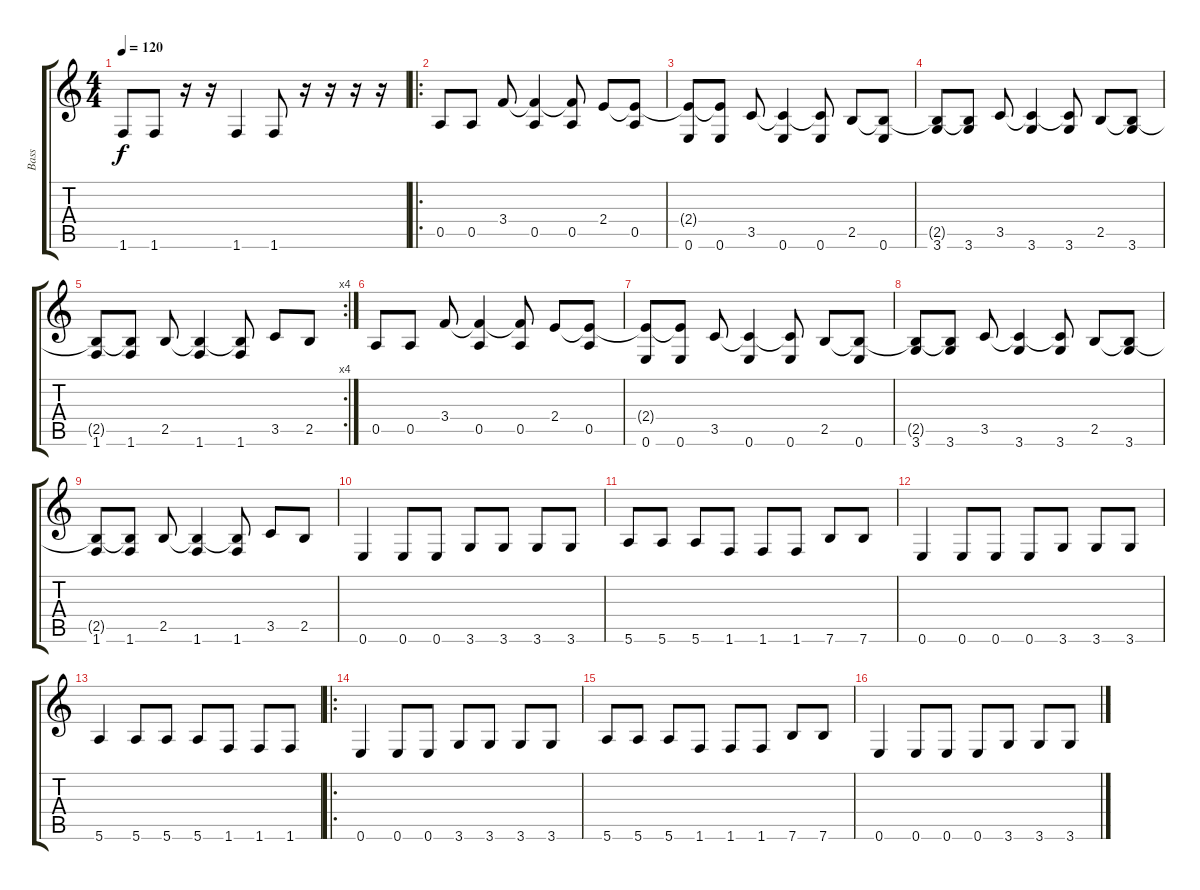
\track ("Bass" "Bass") {instrument synthbass2}
\staff {score tabs}
\tuning (E4 B3 G3 D3 A2 E2) {hide}
\ts (4 4)
\tempo 120
\clef g2
\ks c
1.6.8{dy f} 1.6.8 r.16 r.16 1.6.4 1.6.8 r.16 r.16 r.16 r.16 |
\ro
0.5.8 0.5.8 3.4.8 (3.4{t} 0.5).4 (3.4{t} 0.5).8 2.4.8 (2.4{t} 0.5).8 |
(2.4{t} 0.6).8 (2.4{t} 0.6).8 3.5.8 (3.5{t} 0.6).4 (3.5{t} 0.6).8 2.5.8 (2.5{t} 0.6).8 |
(2.5{t} 3.6).8 (2.5{t} 3.6).8 3.5.8 (3.5{t} 3.6).4 (3.5{t} 3.6).8 2.5.8 (2.5{t} 3.6).8 |
\rc 4
(2.5{t} 1.6).8 (2.5{t} 1.6).8 2.5.8 (2.5{t} 1.6).4 (2.5{t} 1.6).8 3.5.8 2.5.8 |
0.5.8 0.5.8 3.4.8 (3.4{t} 0.5).4 (3.4{t} 0.5).8 2.4.8 (2.4{t} 0.5).8 |
(2.4{t} 0.6).8 (2.4{t} 0.6).8 3.5.8 (3.5{t} 0.6).4 (3.5{t} 0.6).8 2.5.8 (2.5{t} 0.6).8 |
(2.5{t} 3.6).8 (2.5{t} 3.6).8 3.5.8 (3.5{t} 3.6).4 (3.5{t} 3.6).8 2.5.8 (2.5{t} 3.6).8 |
(2.5{t} 1.6).8 (2.5{t} 1.6).8 2.5.8 (2.5{t} 1.6).4 (2.5{t} 1.6).8 3.5.8 2.5.8 |
0.6.4 0.6.8 0.6.8 3.6.8 3.6.8 3.6.8 3.6.8 |
5.6.8 5.6.8 5.6.8 1.6.8 1.6.8 1.6.8 7.6.8 7.6.8 |
0.6.4 0.6.8 0.6.8 0.6.8 3.6.8 3.6.8 3.6.8 |
5.6.4 5.6.8 5.6.8 5.6.8 1.6.8 1.6.8 1.6.8 |
\ro
0.6.4 0.6.8 0.6.8 3.6.8 3.6.8 3.6.8 3.6.8 |
5.6.8 5.6.8 5.6.8 1.6.8 1.6.8 1.6.8 7.6.8 7.6.8 |
0.6.4 0.6.8 0.6.8 0.6.8 3.6.8 3.6.8 3.6.8
